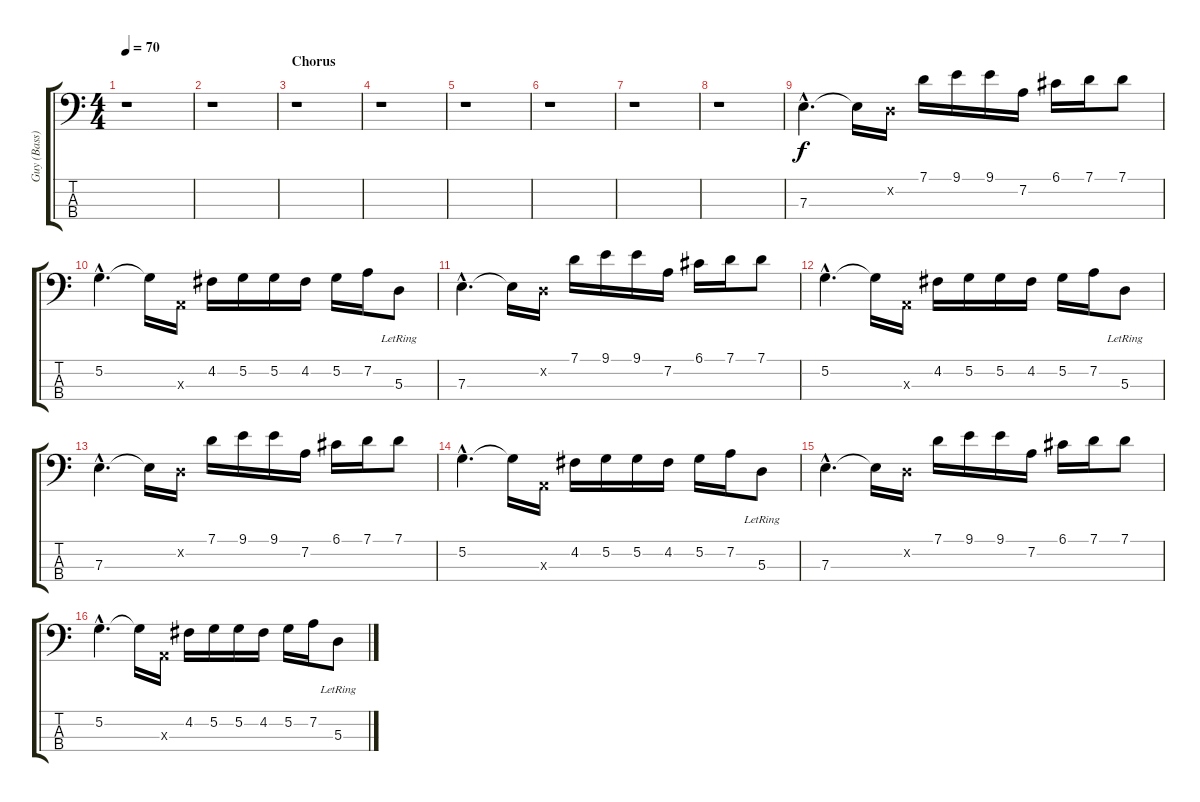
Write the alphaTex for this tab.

\track ("Guy (Bass)" "Guy (Bass)") {instrument electricbassfinger}
\staff {score tabs}
\tuning (G2 D2 A1 E1) {hide}
\ts (4 4)
\tempo 70
\clef f4
\ks c
r.1{dy f} |
r.1 |
\section ("" "Chorus")
r.1 |
r.1 |
r.1 |
r.1 |
r.1 |
r.1 |
7.3{hac}.4{d} 7.3{t}.16 0.2{x}.16 7.1.16 9.1.16 9.1.16 7.2.16 6.1.16 7.1.16 7.1.8 |
5.2{hac}.4{d} 5.2{t}.16 0.3{x}.16 4.2.16 5.2.16 5.2.16 4.2.16 5.2.16 7.2.16 5.3{lr}.8 |
7.3{hac}.4{d} 7.3{t}.16 0.2{x}.16 7.1.16 9.1.16 9.1.16 7.2.16 6.1.16 7.1.16 7.1.8 |
5.2{hac}.4{d} 5.2{t}.16 0.3{x}.16 4.2.16 5.2.16 5.2.16 4.2.16 5.2.16 7.2.16 5.3{lr}.8 |
7.3{hac}.4{d} 7.3{t}.16 0.2{x}.16 7.1.16 9.1.16 9.1.16 7.2.16 6.1.16 7.1.16 7.1.8 |
5.2{hac}.4{d} 5.2{t}.16 0.3{x}.16 4.2.16 5.2.16 5.2.16 4.2.16 5.2.16 7.2.16 5.3{lr}.8 |
7.3{hac}.4{d} 7.3{t}.16 0.2{x}.16 7.1.16 9.1.16 9.1.16 7.2.16 6.1.16 7.1.16 7.1.8 |
5.2{hac}.4{d} 5.2{t}.16 0.3{x}.16 4.2.16 5.2.16 5.2.16 4.2.16 5.2.16 7.2.16 5.3{lr}.8
